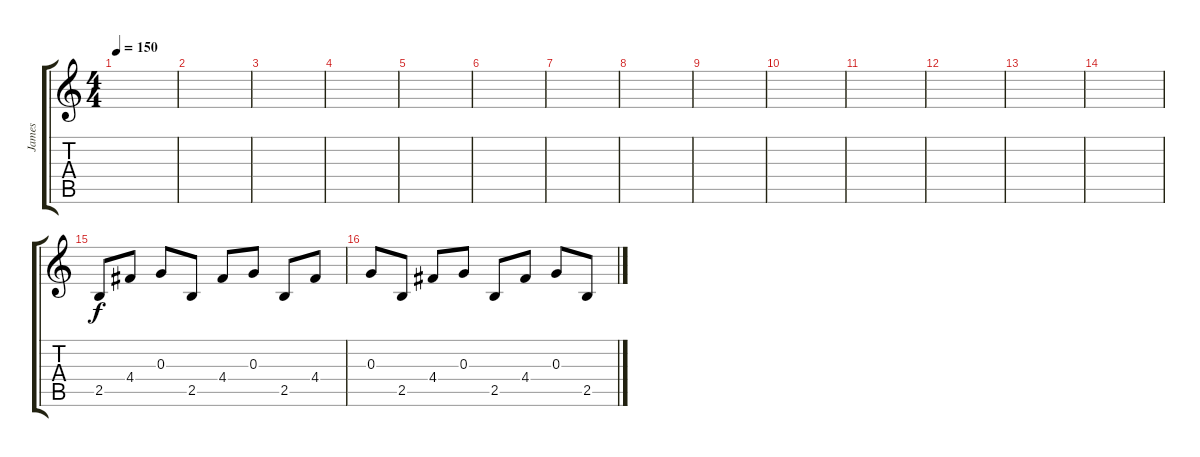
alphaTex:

\track ("James" "James") {instrument distortionguitar}
\staff {score tabs}
\tuning (E4 B3 G3 D3 A2 E2) {hide}
\ts (4 4)
\tempo 150
\clef g2
\ks c
|
|
|
|
|
|
|
|
|
|
|
|
|
|
2.5.8 4.4.8 0.3.8 2.5.8 4.4.8 0.3.8 2.5.8 4.4.8 |
0.3.8 2.5.8 4.4.8 0.3.8 2.5.8 4.4.8 0.3.8 2.5.8
